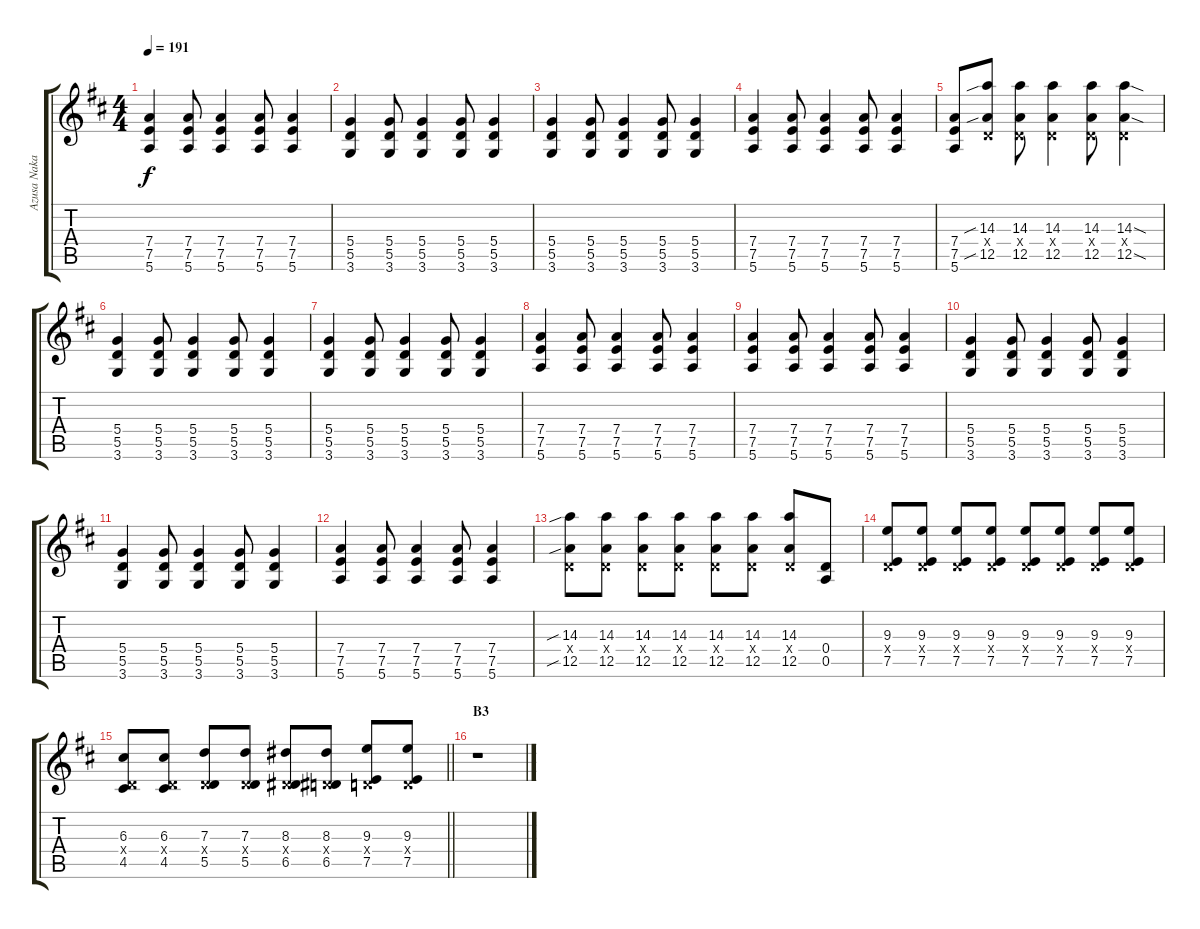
\track ("Azusa Nakano" "Azusa Naka") {instrument overdrivenguitar}
\staff {score tabs}
\tuning (E4 B3 G3 D3 A2 E2) {hide}
\ts (4 4)
\tempo 191
\clef g2
\ks d
(7.4 7.5 5.6).4{dy f} (7.4 7.5 5.6).8 (7.4 7.5 5.6).4 (7.4 7.5 5.6).8 (7.4 7.5 5.6).4 |
(5.4 5.5 3.6).4 (5.4 5.5 3.6).8 (5.4 5.5 3.6).4 (5.4 5.5 3.6).8 (5.4 5.5 3.6).4 |
(5.4 5.5 3.6).4 (5.4 5.5 3.6).8 (5.4 5.5 3.6).4 (5.4 5.5 3.6).8 (5.4 5.5 3.6).4 |
(7.4 7.5 5.6).4 (7.4 7.5 5.6).8 (7.4 7.5 5.6).4 (7.4 7.5 5.6).8 (7.4 7.5 5.6).4 |
(7.4 7.5 5.6).8 (14.3{sib} 0.4{x} 12.5{sib}).8 (14.3 0.4{x} 12.5).8 (14.3 0.4{x} 12.5).4 (14.3 0.4{x} 12.5).8 (14.3{sod} 0.4{x} 12.5{sod}).4 |
(5.4 5.5 3.6).4 (5.4 5.5 3.6).8 (5.4 5.5 3.6).4 (5.4 5.5 3.6).8 (5.4 5.5 3.6).4 |
(5.4 5.5 3.6).4 (5.4 5.5 3.6).8 (5.4 5.5 3.6).4 (5.4 5.5 3.6).8 (5.4 5.5 3.6).4 |
(7.4 7.5 5.6).4 (7.4 7.5 5.6).8 (7.4 7.5 5.6).4 (7.4 7.5 5.6).8 (7.4 7.5 5.6).4 |
(7.4 7.5 5.6).4 (7.4 7.5 5.6).8 (7.4 7.5 5.6).4 (7.4 7.5 5.6).8 (7.4 7.5 5.6).4 |
(5.4 5.5 3.6).4 (5.4 5.5 3.6).8 (5.4 5.5 3.6).4 (5.4 5.5 3.6).8 (5.4 5.5 3.6).4 |
(5.4 5.5 3.6).4 (5.4 5.5 3.6).8 (5.4 5.5 3.6).4 (5.4 5.5 3.6).8 (5.4 5.5 3.6).4 |
(7.4 7.5 5.6).4 (7.4 7.5 5.6).8 (7.4 7.5 5.6).4 (7.4 7.5 5.6).8 (7.4 7.5 5.6).4 |
(14.3{sib} 0.4{x} 12.5{sib}).8 (14.3 0.4{x} 12.5).8 (14.3 0.4{x} 12.5).8 (14.3 0.4{x} 12.5).8 (14.3 0.4{x} 12.5).8 (14.3 0.4{x} 12.5).8 (14.3 0.4{x} 12.5).8 (0.4 0.5).8 |
(9.3 0.4{x} 7.5).8 (9.3 0.4{x} 7.5).8 (9.3 0.4{x} 7.5).8 (9.3 0.4{x} 7.5).8 (9.3 0.4{x} 7.5).8 (9.3 0.4{x} 7.5).8 (9.3 0.4{x} 7.5).8 (9.3 0.4{x} 7.5).8 |
\barLineRight lightlight
(6.3 0.4{x} 4.5).8 (6.3 0.4{x} 4.5).8 (7.3 0.4{x} 5.5).8 (7.3 0.4{x} 5.5).8 (8.3 0.4{x} 6.5).8 (8.3 0.4{x} 6.5).8 (9.3 0.4{x} 7.5).8 (9.3 0.4{x} 7.5).8 |
\section ("" "B3")
r.1
